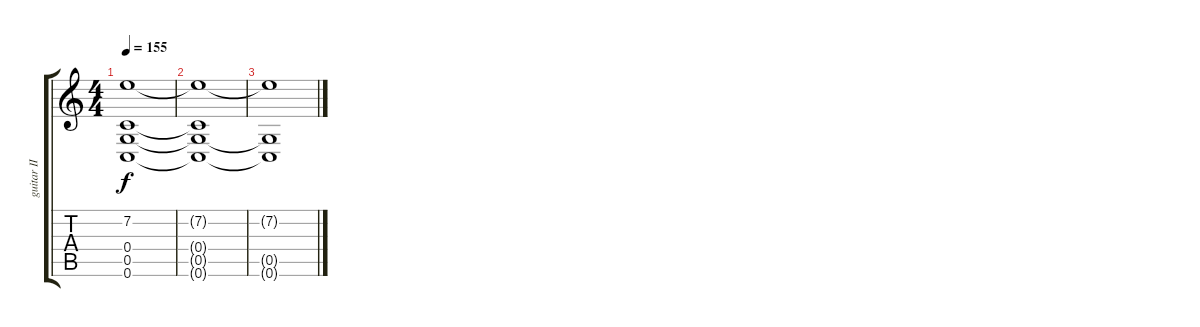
\track ("guitar II" "guitar II") {instrument distortionguitar}
\staff {score tabs}
\tuning (D4 A3 F3 C3 G2 C2) {hide}
\ts (4 4)
\tempo 155
\clef g2
\ks c
(7.2 0.4{t} 0.5{t} 0.6{t}).1{dy f} |
(7.2{t} 0.4{t} 0.5{t} 0.6{t}).1{volume 0} |
(7.2{t} 0.5{t} 0.6{t}).1
